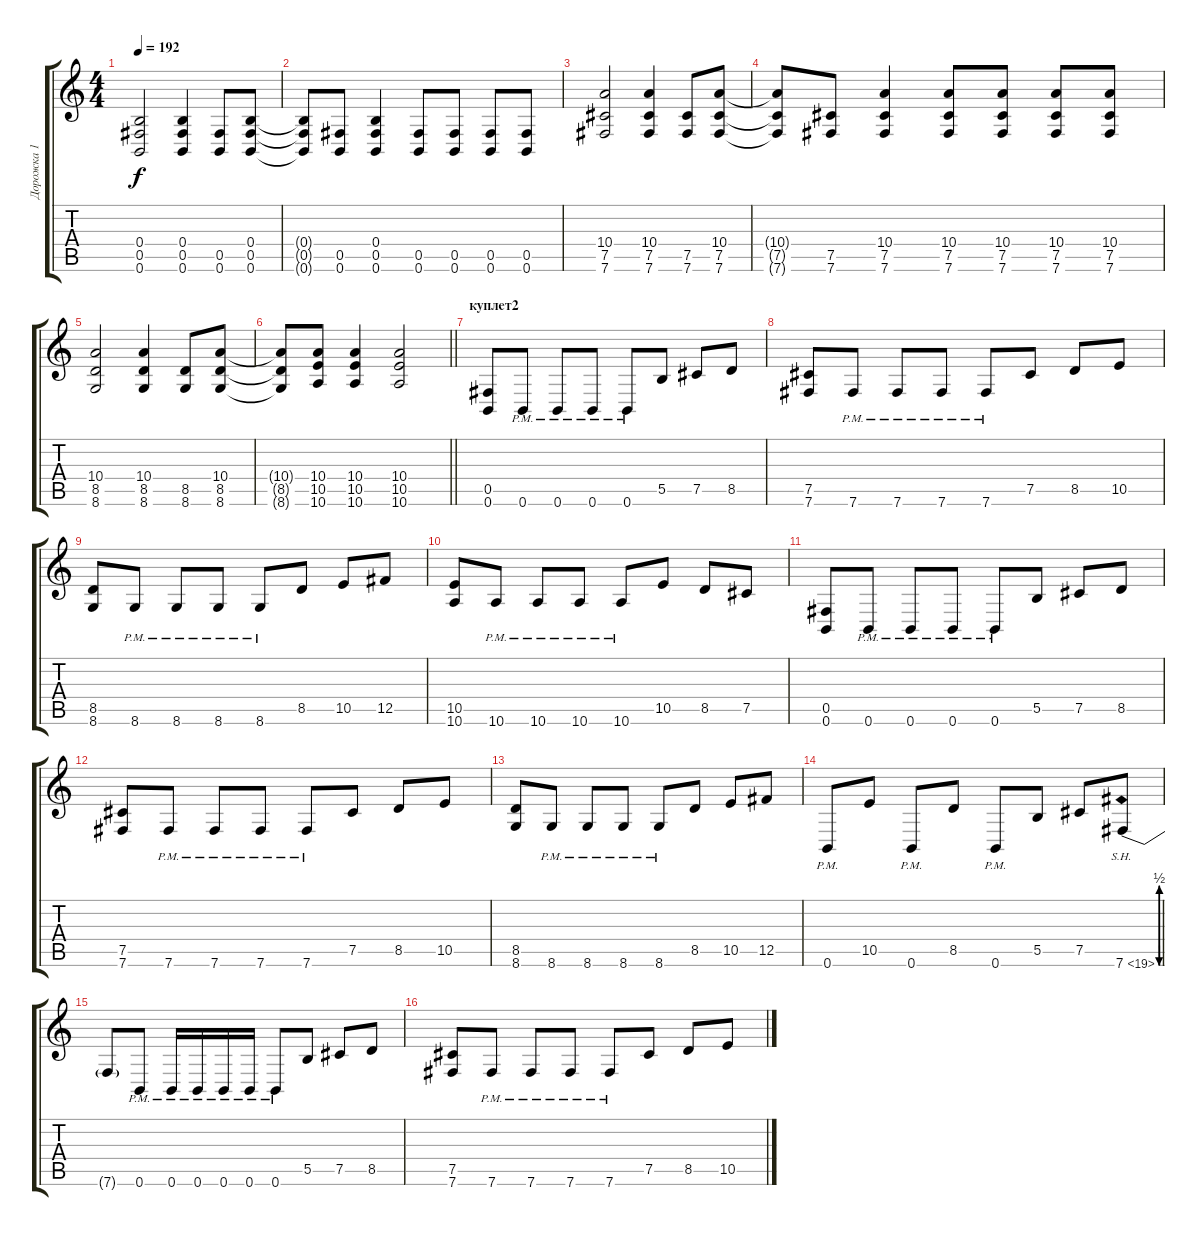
\track ("Дорожка 1" "Дорожка 1") {instrument distortionguitar}
\staff {score tabs}
\tuning (Db4 Ab3 E3 B2 Gb2 B1) {hide}
\ts (4 4)
\tempo 192
\clef g2
\ks c
(0.4 0.5 0.6).2{dy f} (0.4 0.5 0.6).4 (0.5 0.6).8 (0.4 0.5 0.6).8 |
(0.4{t} 0.5{t} 0.6{t}).8 (0.5 0.6).8 (0.4 0.5 0.6).4 (0.5 0.6).8 (0.5 0.6).8 (0.5 0.6).8 (0.5 0.6).8 |
(10.4 7.5 7.6).2 (10.4 7.5 7.6).4 (7.5 7.6).8 (10.4 7.5 7.6).8 |
(10.4{t} 7.5{t} 7.6{t}).8 (7.5 7.6).8 (10.4 7.5 7.6).4 (10.4 7.5 7.6).8 (10.4 7.5 7.6).8 (10.4 7.5 7.6).8 (10.4 7.5 7.6).8 |
(10.4 8.5 8.6).2 (10.4 8.5 8.6).4 (8.5 8.6).8 (10.4 8.5 8.6).8 |
\barLineRight lightlight
(10.4{t} 8.5{t} 8.6{t}).8 (10.4 10.5 10.6).8 (10.4 10.5 10.6).4 (10.4 10.5 10.6).2 |
\section ("" "куплет2")
(0.5 0.6).8 0.6{pm}.8 0.6{pm}.8 0.6{pm}.8 0.6{pm}.8 5.5.8 7.5.8 8.5.8 |
(7.5 7.6).8 7.6{pm}.8 7.6{pm}.8 7.6{pm}.8 7.6{pm}.8 7.5.8 8.5.8 10.5.8 |
(8.5 8.6).8 8.6{pm}.8 8.6{pm}.8 8.6{pm}.8 8.6{pm}.8 8.5.8 10.5.8 12.5.8 |
(10.5 10.6).8 10.6{pm}.8 10.6{pm}.8 10.6{pm}.8 10.6{pm}.8 10.5.8 8.5.8 7.5.8 |
(0.5 0.6).8 0.6{pm}.8 0.6{pm}.8 0.6{pm}.8 0.6{pm}.8 5.5.8 7.5.8 8.5.8 |
(7.5 7.6).8 7.6{pm}.8 7.6{pm}.8 7.6{pm}.8 7.6{pm}.8 7.5.8 8.5.8 10.5.8 |
(8.5 8.6).8 8.6{pm}.8 8.6{pm}.8 8.6{pm}.8 8.6{pm}.8 8.5.8 10.5.8 12.5.8 |
0.6{pm}.8 10.5.8 0.6{pm}.8 8.5.8 0.6{pm}.8 5.5.8 7.5.8 7.6{be (custom 0 0 10 2 20 2 30 0 60 0) sh 12}.8 |
7.6{t}.8 0.6{pm}.8 0.6{pm}.16 0.6{pm}.16 0.6{pm}.16 0.6{pm}.16 0.6{pm}.8 5.5.8 7.5.8 8.5.8 |
(7.5 7.6).8 7.6{pm}.8 7.6{pm}.8 7.6{pm}.8 7.6{pm}.8 7.5.8 8.5.8 10.5.8
